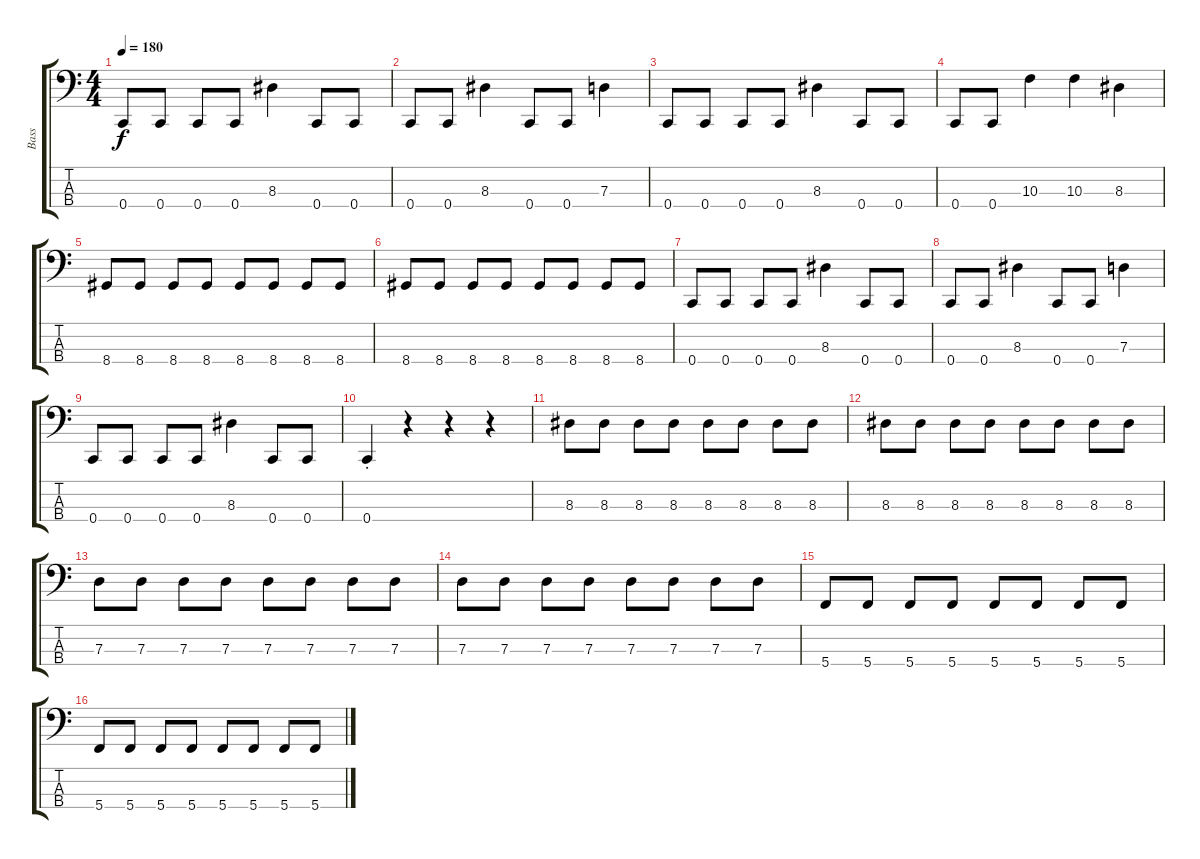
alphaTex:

\track ("Bass" "Bass") {instrument electricbasspick}
\staff {score tabs}
\tuning (F2 C2 G1 C1) {hide}
\ts (4 4)
\tempo 180
\clef f4
\ks c
0.4.8{dy f} 0.4.8 0.4.8 0.4.8 8.3.4 0.4.8 0.4.8 |
0.4.8 0.4.8 8.3.4 0.4.8 0.4.8 7.3.4 |
0.4.8 0.4.8 0.4.8 0.4.8 8.3.4 0.4.8 0.4.8 |
0.4.8 0.4.8 10.3.4 10.3.4 8.3.4 |
8.4.8 8.4.8 8.4.8 8.4.8 8.4.8 8.4.8 8.4.8 8.4.8 |
8.4.8 8.4.8 8.4.8 8.4.8 8.4.8 8.4.8 8.4.8 8.4.8 |
0.4.8 0.4.8 0.4.8 0.4.8 8.3.4 0.4.8 0.4.8 |
0.4.8 0.4.8 8.3.4 0.4.8 0.4.8 7.3.4 |
0.4.8 0.4.8 0.4.8 0.4.8 8.3.4 0.4.8 0.4.8 |
0.4{st}.4 r.4 r.4 r.4 |
8.3.8 8.3.8 8.3.8 8.3.8 8.3.8 8.3.8 8.3.8 8.3.8 |
8.3.8 8.3.8 8.3.8 8.3.8 8.3.8 8.3.8 8.3.8 8.3.8 |
7.3.8 7.3.8 7.3.8 7.3.8 7.3.8 7.3.8 7.3.8 7.3.8 |
7.3.8 7.3.8 7.3.8 7.3.8 7.3.8 7.3.8 7.3.8 7.3.8 |
5.4.8 5.4.8 5.4.8 5.4.8 5.4.8 5.4.8 5.4.8 5.4.8 |
5.4.8 5.4.8 5.4.8 5.4.8 5.4.8 5.4.8 5.4.8 5.4.8
